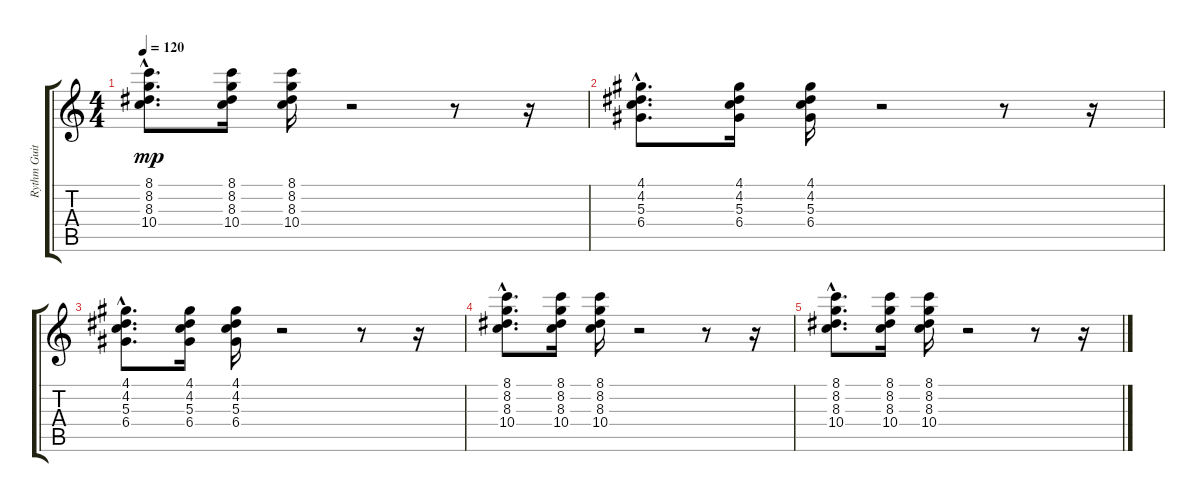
\track ("Rythm Guitar" "Rythm Guit") {instrument electricguitarjazz}
\staff {score tabs}
\tuning (E4 B3 G3 D3 A2 E2) {hide}
\ts (4 4)
\tempo 120
\clef g2
\ks c
(8.1{hac} 8.2{hac} 8.3{hac} 10.4{hac}).8{d dy mp} (8.1 8.2 8.3 10.4).16 (8.1 8.2 8.3 10.4).16 r.2 r.8 r.16 |
(4.1{hac} 4.2{hac} 5.3{hac} 6.4{hac}).8{d} (4.1 4.2 5.3 6.4).16 (4.1 4.2 5.3 6.4).16 r.2 r.8 r.16 |
(4.1{hac} 4.2{hac} 5.3{hac} 6.4{hac}).8{d} (4.1 4.2 5.3 6.4).16 (4.1 4.2 5.3 6.4).16 r.2 r.8 r.16 |
(8.1{hac} 8.2{hac} 8.3{hac} 10.4{hac}).8{d volume 0} (8.1 8.2 8.3 10.4).16 (8.1 8.2 8.3 10.4).16 r.2 r.8 r.16 |
(8.1{hac} 8.2{hac} 8.3{hac} 10.4{hac}).8{d} (8.1 8.2 8.3 10.4).16 (8.1 8.2 8.3 10.4).16 r.2 r.8 r.16
